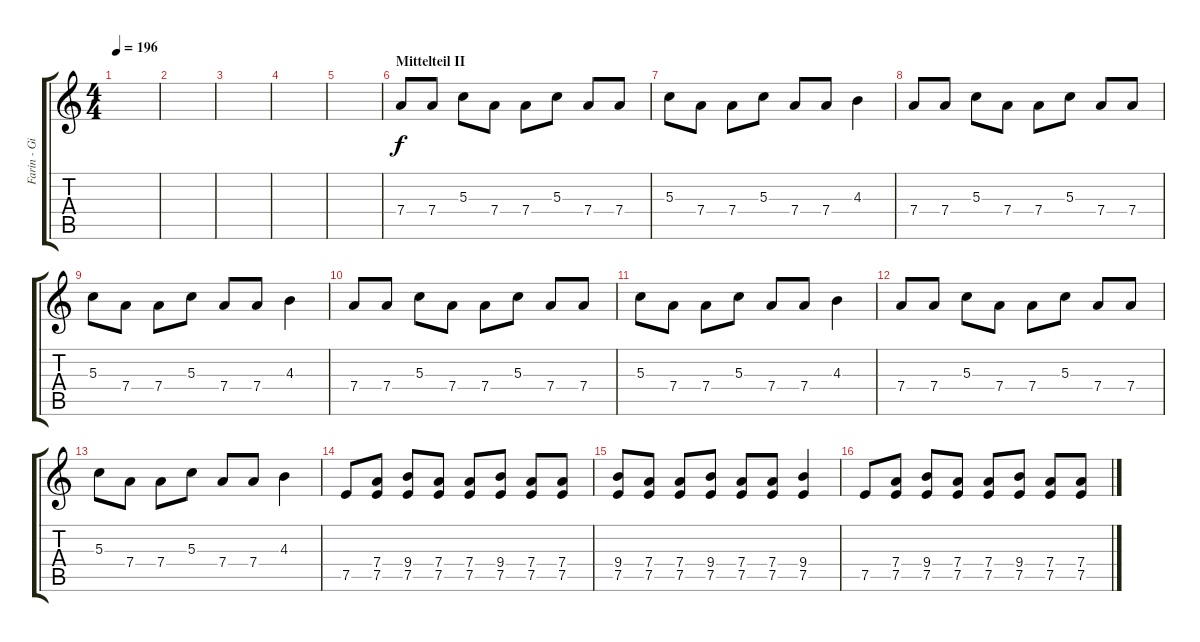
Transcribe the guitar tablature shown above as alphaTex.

\track ("Farin - Gitarre 2" "Farin - Gi") {instrument distortionguitar}
\staff {score tabs}
\tuning (E4 B3 G3 D3 A2 E2) {hide}
\ts (4 4)
\tempo 196
\clef g2
\ks c
|
|
|
|
|
\section ("" "Mittelteil II")
7.4.8 7.4.8 5.3.8 7.4.8 7.4.8 5.3.8 7.4.8 7.4.8 |
5.3.8 7.4.8 7.4.8 5.3.8 7.4.8 7.4.8 4.3.4 |
7.4.8 7.4.8 5.3.8 7.4.8 7.4.8 5.3.8 7.4.8 7.4.8 |
5.3.8 7.4.8 7.4.8 5.3.8 7.4.8 7.4.8 4.3.4 |
7.4.8 7.4.8 5.3.8 7.4.8 7.4.8 5.3.8 7.4.8 7.4.8 |
5.3.8 7.4.8 7.4.8 5.3.8 7.4.8 7.4.8 4.3.4 |
7.4.8 7.4.8 5.3.8 7.4.8 7.4.8 5.3.8 7.4.8 7.4.8 |
5.3.8 7.4.8 7.4.8 5.3.8 7.4.8 7.4.8 4.3.4 |
7.5.8 (7.4 7.5).8 (9.4 7.5).8 (7.4 7.5).8 (7.4 7.5).8 (9.4 7.5).8 (7.4 7.5).8 (7.4 7.5).8 |
(9.4 7.5).8 (7.4 7.5).8 (7.4 7.5).8 (9.4 7.5).8 (7.4 7.5).8 (7.4 7.5).8 (9.4 7.5).4 |
7.5.8 (7.4 7.5).8 (9.4 7.5).8 (7.4 7.5).8 (7.4 7.5).8 (9.4 7.5).8 (7.4 7.5).8 (7.4 7.5).8
